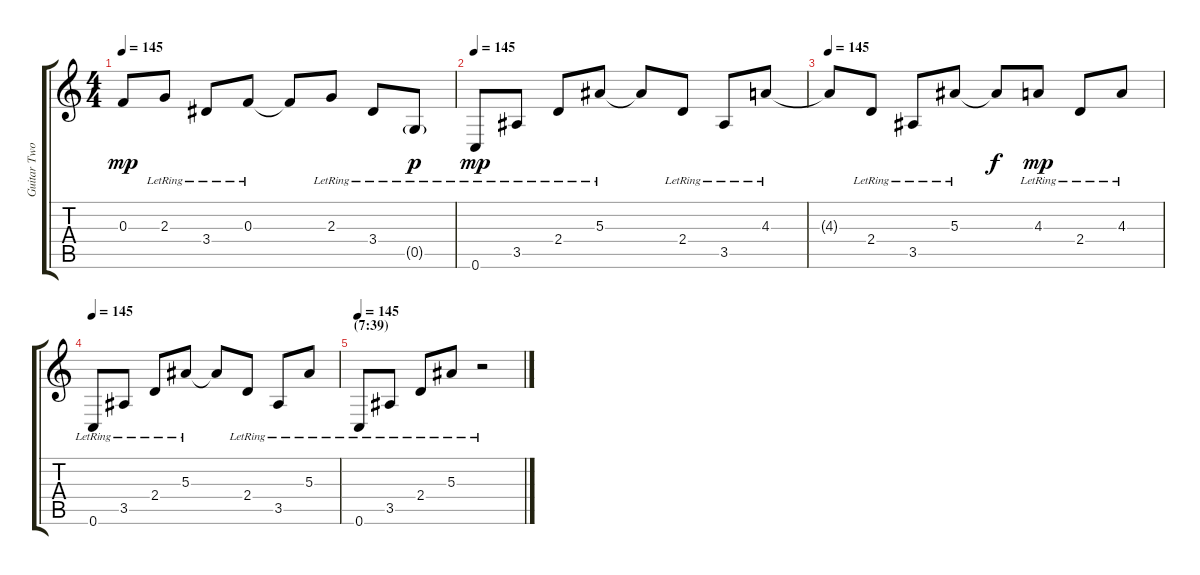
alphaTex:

\track ("Guitar Two" "Guitar Two") {instrument overdrivenguitar}
\staff {score tabs}
\tuning (D4 A3 F3 C3 G2 C2) {hide}
\ts (4 4)
\tempo 145
\clef g2
\ks c
0.3{t}.8{dy mp volume 9 balance 8} 2.3{lr}.8 3.4{lr}.8 0.3{lr}.8 0.3{t}.8 2.3{lr}.8 3.4{lr}.8 0.5{g lr}.8{dy p} |
\tempo 145
0.6{lr}.8{dy mp volume 9 balance 8} 3.5{lr}.8 2.4{lr}.8{volume 6} 5.3{lr}.8 5.3{t}.8 2.4{lr}.8 3.5{lr}.8 4.3{lr}.8 |
\tempo 145
4.3{t}.8{volume 6 balance 8} 2.4{lr}.8 3.5{lr}.8{volume 3} 5.3{lr}.8 5.3{t}.8{dy f} 4.3{lr}.8{dy mp} 2.4{lr}.8 4.3{lr}.8 |
\tempo 145
0.6{lr}.8{volume 3 balance 8} 3.5{lr}.8 2.4{lr}.8{volume 1} 5.3{lr}.8 5.3{t}.8 2.4{lr}.8 3.5{lr}.8 5.3{lr}.8 |
\section ("" "(7:39)")
\tempo 145
0.6{lr}.8{volume 1 balance 8} 3.5{lr}.8 2.4{lr}.8{volume 0} 5.3{lr}.8 r.2
